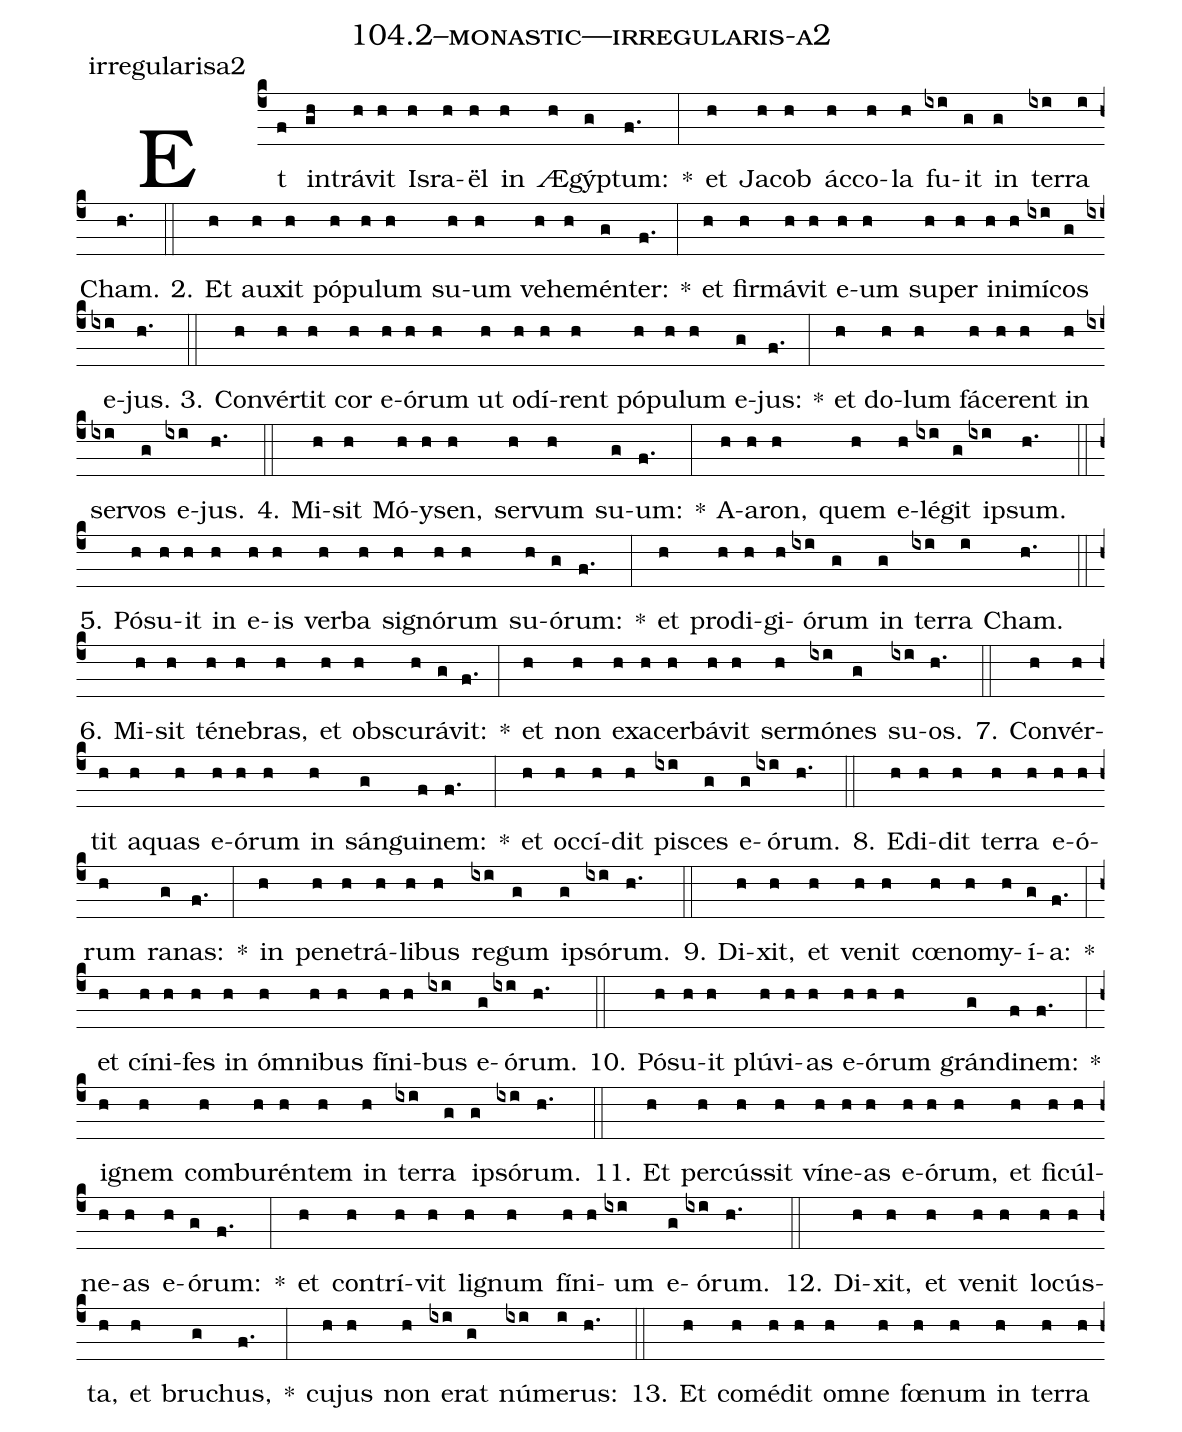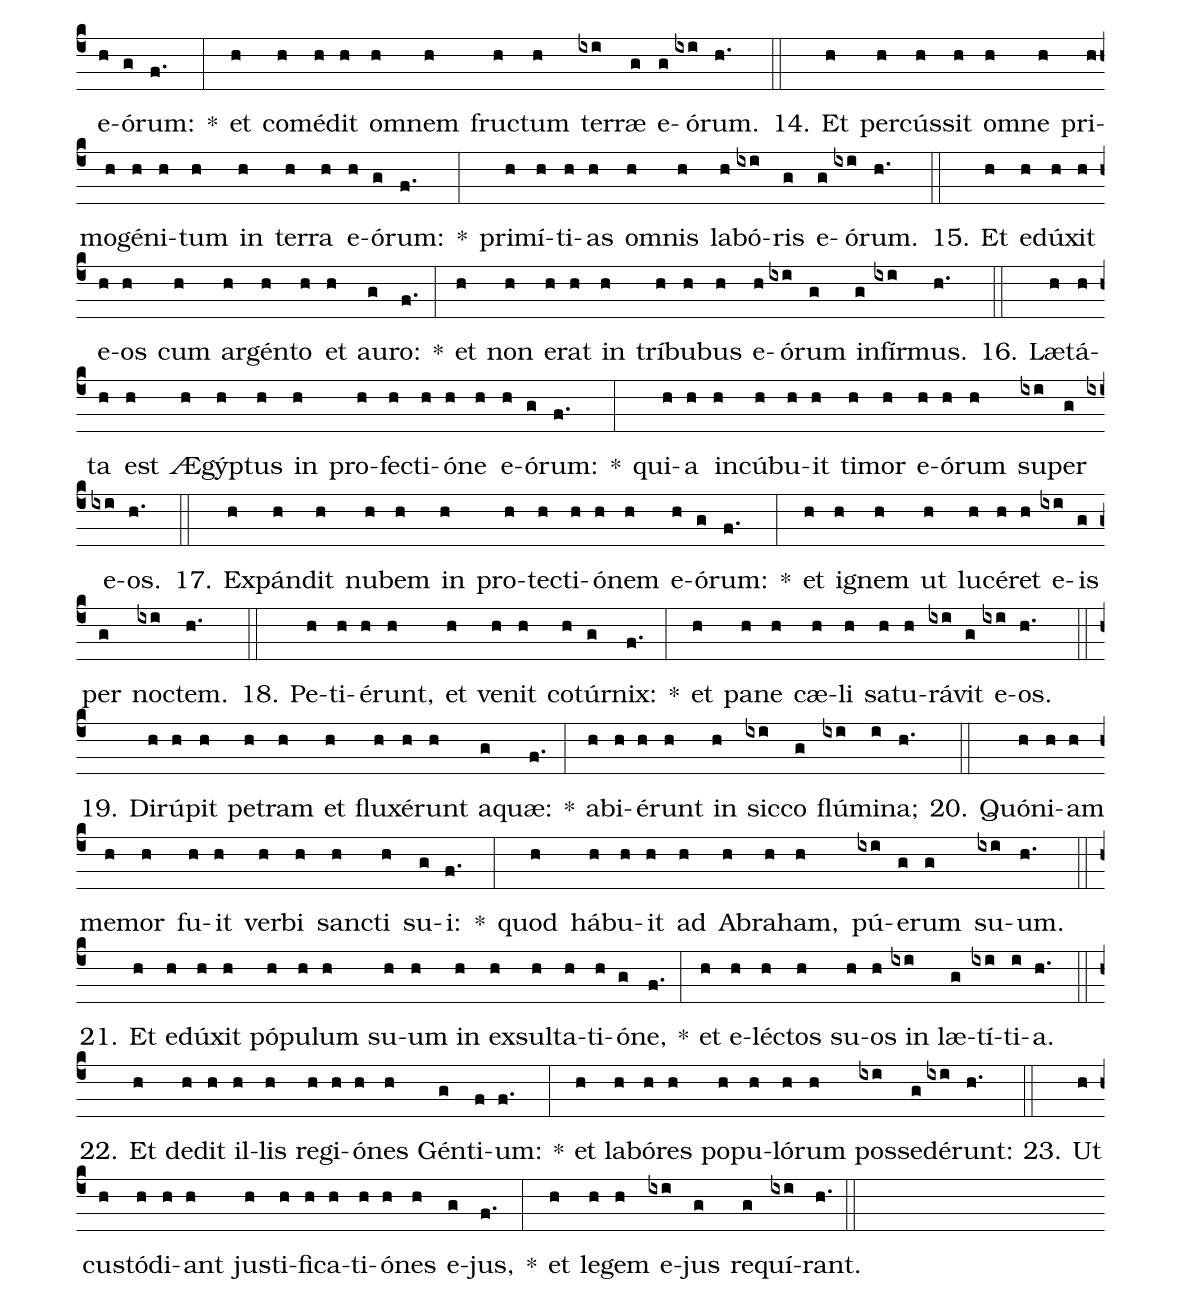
name: 104.2--monastic---irregularis-a2;
annotation: irregularisa2;
%%
(c4)Et(f) in(gh)trá(h)vit(h) Is(h)ra(h)ël(h) in(h) Æ(h)gýp(g)tum:(f.) *(:) et(h) Ja(h)cob(h) ác(h)co(h)la(h) fu(ixi)it(g) in(g) ter(ixi)ra(i) Cham.(h.) (::)
2. Et(h) au(h)xit(h) pó(h)pu(h)lum(h) su(h)um(h) ve(h)he(h)mén(g)ter:(f.) *(:) et(h) fir(h)má(h)vit(h) e(h)um(h) su(h)per(h) in(h)i(h)mí(ixi)cos(g) e(ixi)jus.(h.) (::)
3. Con(h)vér(h)tit(h) cor(h) e(h)ó(h)rum(h) ut(h) o(h)dí(h)rent(h) pó(h)pu(h)lum(h) e(g)jus:(f.) *(:) et(h) do(h)lum(h) fá(h)ce(h)rent(h) in(h) ser(ixi)vos(g) e(ixi)jus.(h.) (::)
4. Mi(h)sit(h) Mó(h)y(h)sen,(h) ser(h)vum(h) su(g)um:(f.) *(:) A(h)a(h)ron,(h) quem(h) e(h)lé(ixi)git(g) ip(ixi)sum.(h.) (::)
5. Pó(h)su(h)it(h) in(h) e(h)is(h) ver(h)ba(h) si(h)gnó(h)rum(h) su(h)ó(g)rum:(f.) *(:) et(h) prod(h)i(h)gi(h)ó(ixi)rum(g) in(g) ter(ixi)ra(i) Cham.(h.) (::)
6. Mi(h)sit(h) té(h)ne(h)bras,(h) et(h) obs(h)cu(h)rá(g)vit:(f.) *(:) et(h) non(h) ex(h)a(h)cer(h)bá(h)vit(h) ser(h)mó(ixi)nes(g) su(ixi)os.(h.) (::)
7. Con(h)vér(h)tit(h) a(h)quas(h) e(h)ó(h)rum(h) in(h) sán(g)gui(f)nem:(f.) *(:) et(h) oc(h)cí(h)dit(h) pi(ixi)sces(g) e(g)ó(ixi)rum.(h.) (::)
8. E(h)di(h)dit(h) ter(h)ra(h) e(h)ó(h)rum(h) ra(g)nas:(f.) *(:) in(h) pe(h)ne(h)trá(h)li(h)bus(h) re(ixi)gum(g) ip(g)só(ixi)rum.(h.) (::)
9. Di(h)xit,(h) et(h) ve(h)nit(h) cœ(h)no(h)my(h)í(g)a:(f.) *(:) et(h) cí(h)ni(h)fes(h) in(h) óm(h)ni(h)bus(h) fí(h)ni(h)bus(ixi) e(g)ó(ixi)rum.(h.) (::)
10. Pó(h)su(h)it(h) plú(h)vi(h)as(h) e(h)ó(h)rum(h) grán(g)di(f)nem:(f.) *(:) i(h)gnem(h) com(h)bu(h)rén(h)tem(h) in(h) ter(ixi)ra(g) ip(g)só(ixi)rum.(h.) (::)
11. Et(h) per(h)cús(h)sit(h) ví(h)ne(h)as(h) e(h)ó(h)rum,(h) et(h) fi(h)cúl(h)ne(h)as(h) e(h)ó(g)rum:(f.) *(:) et(h) con(h)trí(h)vit(h) li(h)gnum(h) fí(h)ni(h)um(ixi) e(g)ó(ixi)rum.(h.) (::)
12. Di(h)xit,(h) et(h) ve(h)nit(h) lo(h)cús(h)ta,(h) et(h) bru(g)chus,(f.) *(:) cu(h)jus(h) non(h) e(ixi)rat(g) nú(ixi)me(i)rus:(h.) (::)
13. Et(h) com(h)é(h)dit(h) om(h)ne(h) fœ(h)num(h) in(h) ter(h)ra(h) e(h)ó(g)rum:(f.) *(:) et(h) com(h)é(h)dit(h) om(h)nem(h) fruc(h)tum(h) ter(ixi)ræ(g) e(g)ó(ixi)rum.(h.) (::)
14. Et(h) per(h)cús(h)sit(h) om(h)ne(h) pri(h)mo(h)gé(h)ni(h)tum(h) in(h) ter(h)ra(h) e(h)ó(g)rum:(f.) *(:) pri(h)mí(h)ti(h)as(h) om(h)nis(h) la(h)bó(ixi)ris(g) e(g)ó(ixi)rum.(h.) (::)
15. Et(h) e(h)dú(h)xit(h) e(h)os(h) cum(h) ar(h)gén(h)to(h) et(h) au(g)ro:(f.) *(:) et(h) non(h) e(h)rat(h) in(h) trí(h)bu(h)bus(h) e(h)ó(ixi)rum(g) in(g)fír(ixi)mus.(h.) (::)
16. Læ(h)tá(h)ta(h) est(h) Æ(h)gýp(h)tus(h) in(h) pro(h)fec(h)ti(h)ó(h)ne(h) e(h)ó(g)rum:(f.) *(:) qui(h)a(h) in(h)cú(h)bu(h)it(h) ti(h)mor(h) e(h)ó(h)rum(h) su(ixi)per(g) e(ixi)os.(h.) (::)
17. Ex(h)pán(h)dit(h) nu(h)bem(h) in(h) pro(h)tec(h)ti(h)ó(h)nem(h) e(h)ó(g)rum:(f.) *(:) et(h) i(h)gnem(h) ut(h) lu(h)cé(h)ret(h) e(ixi)is(g) per(g) noc(ixi)tem.(h.) (::)
18. Pe(h)ti(h)é(h)runt,(h) et(h) ve(h)nit(h) co(h)túr(g)nix:(f.) *(:) et(h) pa(h)ne(h) cæ(h)li(h) sa(h)tu(h)rá(ixi)vit(g) e(ixi)os.(h.) (::)
19. Di(h)rú(h)pit(h) pe(h)tram(h) et(h) flu(h)xé(h)runt(h) a(g)quæ:(f.) *(:) ab(h)i(h)é(h)runt(h) in(h) sic(ixi)co(g) flú(ixi)mi(i)na;(h.) (::)
20. Quón(h)i(h)am(h) me(h)mor(h) fu(h)it(h) ver(h)bi(h) sanc(h)ti(h) su(g)i:(f.) *(:) quod(h) há(h)bu(h)it(h) ad(h) A(h)bra(h)ham,(h) pú(ixi)e(g)rum(g) su(ixi)um.(h.) (::)
21. Et(h) e(h)dú(h)xit(h) pó(h)pu(h)lum(h) su(h)um(h) in(h) ex(h)sul(h)ta(h)ti(h)ó(g)ne,(f.) *(:) et(h) e(h)léc(h)tos(h) su(h)os(h) in(ixi) læ(g)tí(ixi)ti(i)a.(h.) (::)
22. Et(h) de(h)dit(h) il(h)lis(h) re(h)gi(h)ó(h)nes(h) Gén(g)ti(f)um:(f.) *(:) et(h) la(h)bó(h)res(h) po(h)pu(h)ló(h)rum(h) pos(ixi)se(g)dé(ixi)runt:(h.) (::)
23. Ut(h) cus(h)tó(h)di(h)ant(h) jus(h)ti(h)fi(h)ca(h)ti(h)ó(h)nes(h) e(g)jus,(f.) *(:) et(h) le(h)gem(h) e(ixi)jus(g) re(g)quí(ixi)rant.(h.) (::)
